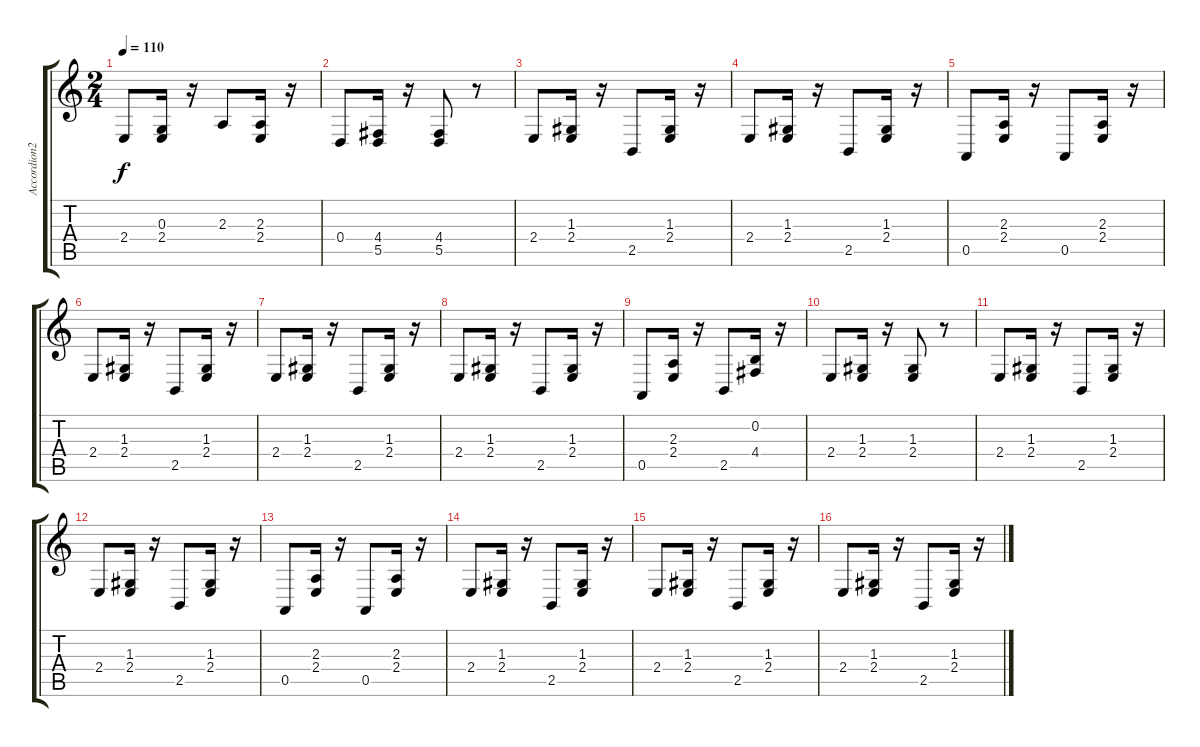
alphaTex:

\track ("Accordion2" "Accordion2") {instrument tangoaccordion}
\staff {score tabs}
\tuning (E4 B3 G3 D3 A2 E2) {hide}
\ts (2 4)
\tempo 110
\clef g2
\ks c
2.4.8{dy f} (0.3 2.4).16 r.16 2.3.8 (2.3 2.4).16 r.16 |
0.4.8 (4.4 5.5).16 r.16 (4.4 5.5).8 r.8 |
2.4.8 (1.3 2.4).16 r.16 2.5.8 (1.3 2.4).16 r.16 |
2.4.8 (1.3 2.4).16 r.16 2.5.8 (1.3 2.4).16 r.16 |
0.5.8 (2.3 2.4).16 r.16 0.5.8 (2.3 2.4).16 r.16 |
2.4.8 (1.3 2.4).16 r.16 2.5.8 (1.3 2.4).16 r.16 |
2.4.8 (1.3 2.4).16 r.16 2.5.8 (1.3 2.4).16 r.16 |
2.4.8 (1.3 2.4).16 r.16 2.5.8 (1.3 2.4).16 r.16 |
0.5.8 (2.3 2.4).16 r.16 2.5.8 (0.2 4.4).16 r.16 |
2.4.8 (1.3 2.4).16 r.16 (1.3 2.4).8 r.8 |
2.4.8 (1.3 2.4).16 r.16 2.5.8 (1.3 2.4).16 r.16 |
2.4.8 (1.3 2.4).16 r.16 2.5.8 (1.3 2.4).16 r.16 |
0.5.8 (2.3 2.4).16 r.16 0.5.8 (2.3 2.4).16 r.16 |
2.4.8 (1.3 2.4).16 r.16 2.5.8 (1.3 2.4).16 r.16 |
2.4.8 (1.3 2.4).16 r.16 2.5.8 (1.3 2.4).16 r.16 |
2.4.8 (1.3 2.4).16 r.16 2.5.8 (1.3 2.4).16 r.16
